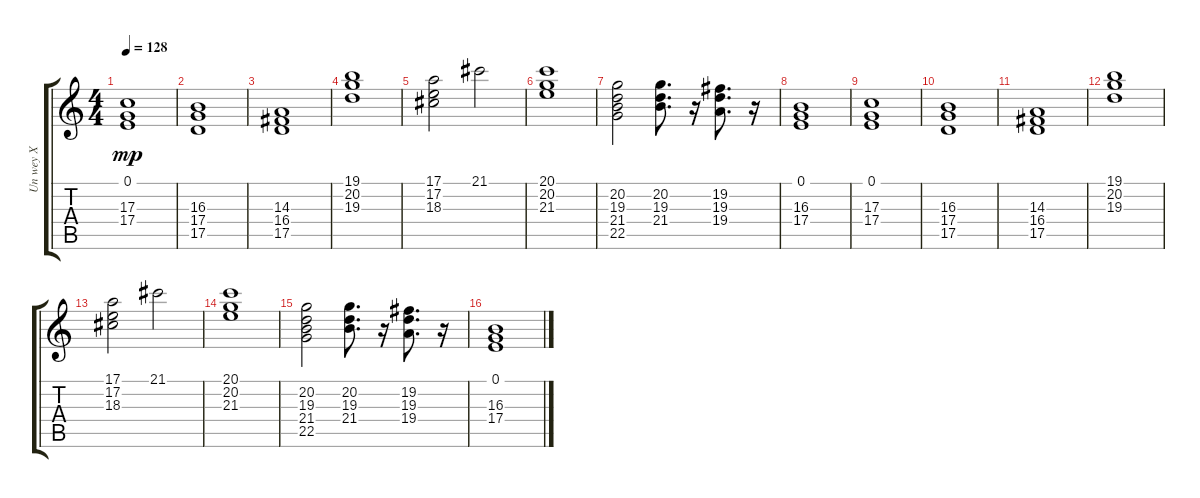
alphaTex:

\track ("Un wey X" "Un wey X") {instrument stringensemble1}
\staff {score tabs}
\tuning (E4 B3 G3 D3 A2 E2) {hide}
\ts (4 4)
\tempo 128
\clef g2
\ks c
(0.1 17.3 17.4).1{dy mp} |
(16.3 17.4 17.5).1 |
(14.3 16.4 17.5).1 |
(19.1 20.2 19.3).1 |
(17.1 17.2 18.3).2 21.1.2 |
(20.1 20.2 21.3).1 |
(20.2 19.3 21.4 22.5).2 (20.2 19.3 21.4).8{d} r.16 (19.2 19.3 19.4).8{d} r.16 |
(0.1 16.3 17.4).1 |
(0.1 17.3 17.4).1 |
(16.3 17.4 17.5).1 |
(14.3 16.4 17.5).1 |
(19.1 20.2 19.3).1 |
(17.1 17.2 18.3).2 21.1.2 |
(20.1 20.2 21.3).1 |
(20.2 19.3 21.4 22.5).2 (20.2 19.3 21.4).8{d} r.16 (19.2 19.3 19.4).8{d} r.16 |
(0.1 16.3 17.4).1
